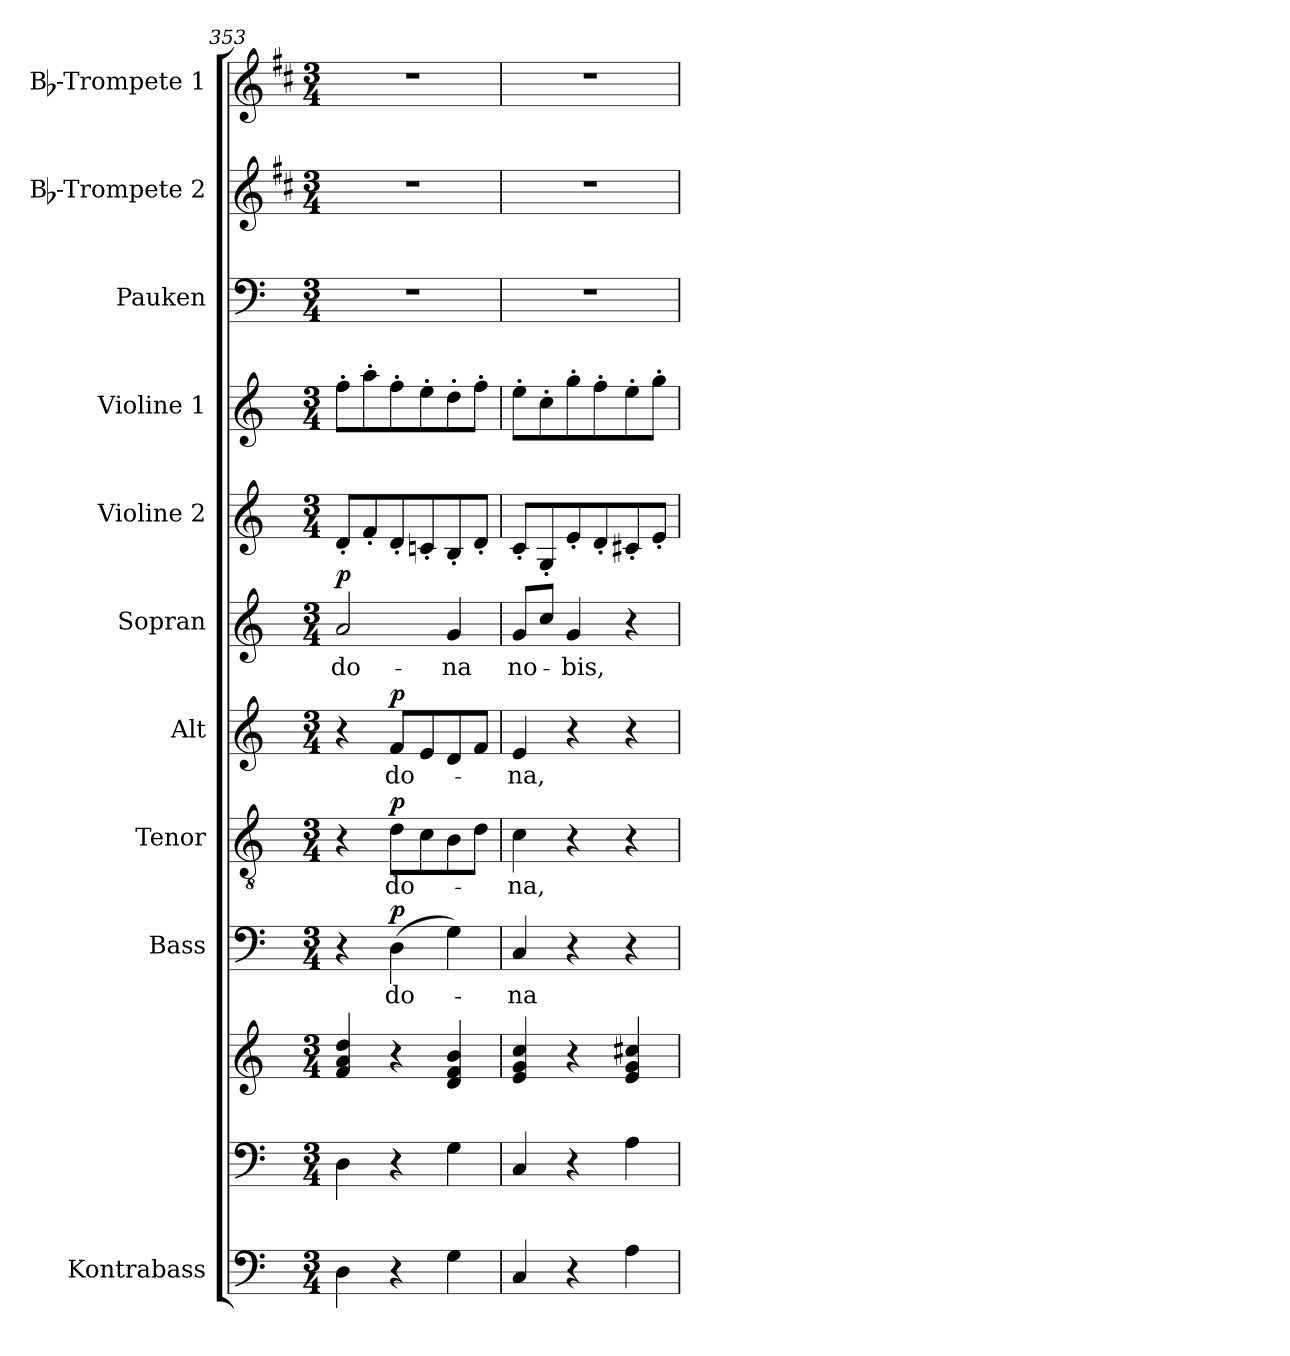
**kern	**kern	**kern	**kern	**text	**dynam	**kern	**text	**dynam	**kern	**text	**dynam	**kern	**text	**dynam	**kern	**kern	**kern	**kern	**kern
*part11	*part10	*part10	*part9	*part9	*part9	*part8	*part8	*part8	*part7	*part7	*part7	*part6	*part6	*part6	*part5	*part4	*part3	*part2	*part1
*staff12	*staff11	*staff10	*staff9	*staff9	*staff9	*staff8	*staff8	*staff8	*staff7	*staff7	*staff7	*staff6	*staff6	*staff6	*staff5	*staff4	*staff3	*staff2	*staff1
*I"Kontrabass	*	*	*I"Bass	*	*	*I"Tenor	*	*	*I"Alt	*	*	*I"Sopran	*	*	*I"Violine 2	*I"Violine 1	*I"Pauken	*I"Bb-Trompete 2	*I"Bb-Trompete 1
*I'Kb.	*	*	*I'B.	*	*	*I'T.	*	*	*I'A.	*	*	*I'S.	*	*	*I'Vl. 2	*I'Vl. 1	*I'Pk.	*I'Bb Trp. 2	*I'Bb Trp. 1
*clefF4	*clefF4	*clefG2	*clefF4	*	*	*clefGv2	*	*	*clefG2	*	*	*clefG2	*	*	*clefG2	*clefG2	*clefF4	*clefG2	*clefG2
*ITrd7c12	*	*	*	*	*	*	*	*	*	*	*	*	*	*	*	*	*	*ITrd1c2	*ITrd1c2
*k[]	*k[]	*k[]	*k[]	*	*	*k[]	*	*	*k[]	*	*	*k[]	*	*	*k[]	*k[]	*k[]	*k[]	*k[]
*C:	*C:	*C:	*C:	*	*	*C:	*	*	*C:	*	*	*C:	*	*	*C:	*C:	*C:	*C:	*C:
*M3/4	*M3/4	*M3/4	*M3/4	*	*	*M3/4	*	*	*M3/4	*	*	*M3/4	*	*	*M3/4	*M3/4	*M3/4	*M3/4	*M3/4
=353	=353	=353	=353	=353	=353	=353	=353	=353	=353	=353	=353	=353	=353	=353	=353	=353	=353	=353	=353
!	!	!	!	!	!	!	!	!	!	!	!	!	!LO:LY:b	!LO:DY:a	!	!	!	!	!
4DD\	4D\	4f/ 4a/ 4dd/	4r	.	.	4r	.	.	4r	.	.	2a/	do-	p	8d'</L	8ff'>\L	2.r	2.r	2.r
.	.	.	.	.	.	.	.	.	.	.	.	.	.	.	8f'</	8aa'>\	.	.	.
!	!	!	!	!LO:LY:b	!LO:DY:a	!	!LO:LY:b	!LO:DY:a	!	!LO:LY:b	!LO:DY:a	!	!	!	!	!	!	!	!
4r	4r	4r	(>4D\	do-	p	8d\L	do-	p	8f/L	do-	p	.	.	.	8d'</	8ff'>\	.	.	.
.	.	.	.	.	.	8c\	.	.	8e/	.	.	.	.	.	8cn'</	8ee'>\	.	.	.
!	!	!	!	!	!	!	!	!	!	!	!	!	!LO:LY:b	!	!	!	!	!	!
4GG\	4G\	4d/ 4f/ 4b/	4G\)	.	.	8B\	.	.	8d/	.	.	4g/	-na	.	8B'</	8dd'>\	.	.	.
.	.	.	.	.	.	8d\J	.	.	8f/J	.	.	.	.	.	8d'</J	8ff'>\J	.	.	.
=354	=354	=354	=354	=354	=354	=354	=354	=354	=354	=354	=354	=354	=354	=354	=354	=354	=354	=354	=354
!	!	!	!	!LO:LY:b	!	!	!LO:LY:b	!	!	!LO:LY:b	!	!	!LO:LY:b	!	!	!	!	!	!
4CC/	4C/	4e/ 4g/ 4cc/	4C/	-na	.	4c\	-na,	.	4e/	-na,	.	8g/L	no-	.	8c'</L	8ee'>\L	2.r	2.r	2.r
.	.	.	.	.	.	.	.	.	.	.	.	8cc/J	.	.	8G'</	8cc'>\	.	.	.
!	!	!	!	!	!	!	!	!	!	!	!	!	!LO:LY:b	!	!	!	!	!	!
4r	4r	4r	4r	.	.	4r	.	.	4r	.	.	4g/	-bis,	.	8e'</	8gg'>\	.	.	.
.	.	.	.	.	.	.	.	.	.	.	.	.	.	.	8d'</	8ff'>\	.	.	.
4AA\	4A\	4e/ 4g/ 4cc#X/	4r	.	.	4r	.	.	4r	.	.	4r	.	.	8c#X'</	8ee'>\	.	.	.
.	.	.	.	.	.	.	.	.	.	.	.	.	.	.	8e'</J	8gg'>\J	.	.	.
=	=	=	=	=	=	=	=	=	=	=	=	=	=	=	=	=	=	=	=
*-	*-	*-	*-	*-	*-	*-	*-	*-	*-	*-	*-	*-	*-	*-	*-	*-	*-	*-	*-
